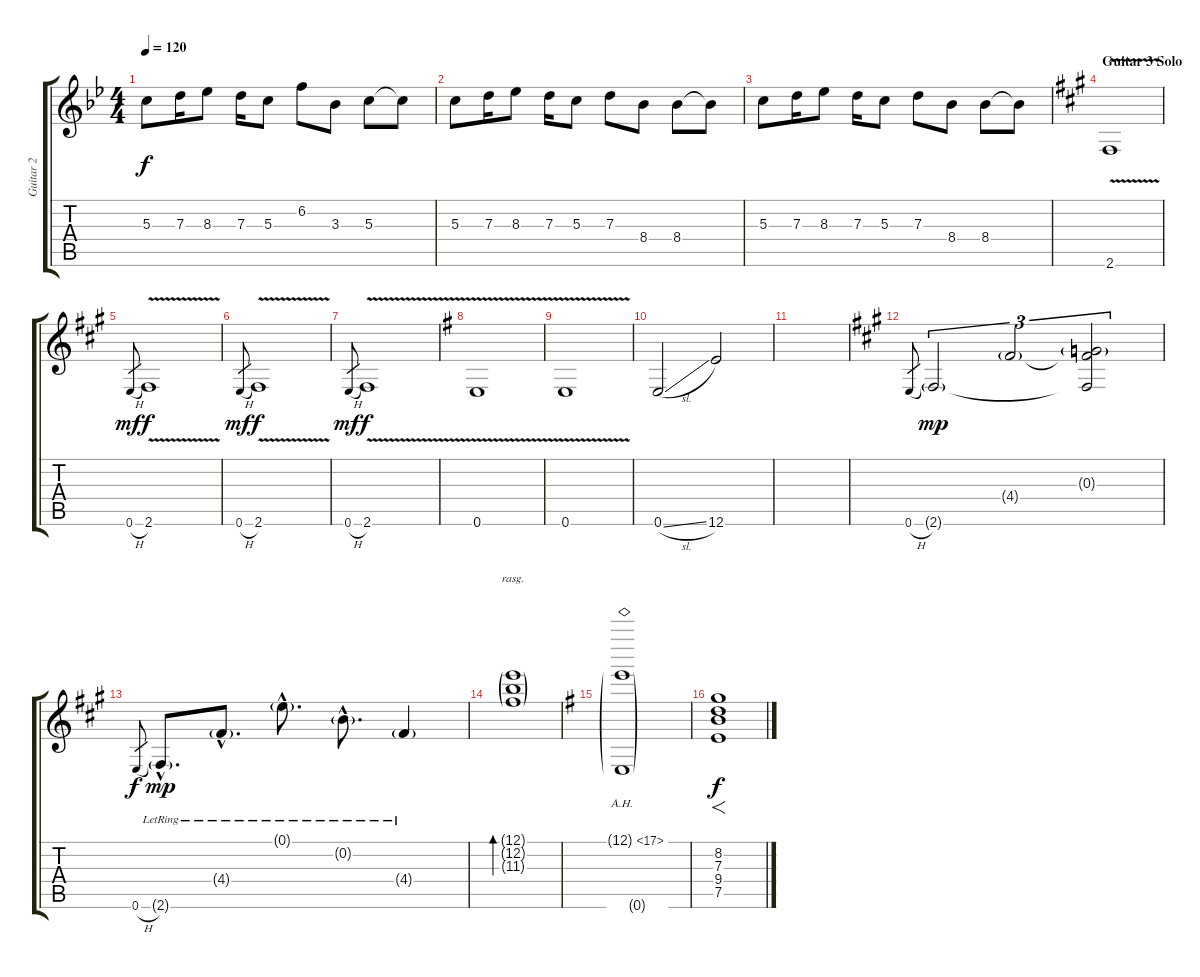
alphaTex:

\track ("Guitar 2" "Guitar 2") {instrument distortionguitar}
\staff {score tabs}
\tuning (E4 B3 G3 D3 A2 E2) {hide}
\ts (4 4)
\tempo 120
\clef g2
\ks gminor
5.3.8{dy f} 7.3.16 8.3.8 7.3.16 5.3.8 6.2.8 3.3.8 5.3.8 5.3{t}.8 |
5.3.8 7.3.16 8.3.8 7.3.16 5.3.8 7.3.8 8.4.8 8.4.8 8.4{t}.8 |
5.3.8 7.3.16 8.3.8 7.3.16 5.3.8 7.3.8 8.4.8 8.4.8 8.4{t}.8 |
\section ("" "Guitar 3 Solo")
\ks f#minor
2.6{v}.1{volume 11} |
0.6{h}.8{gr dy mf} 2.6{v}.1{dy f} |
0.6{h}.8{gr dy mf} 2.6{v}.1{dy f} |
0.6{h}.8{gr dy mf} 2.6{v}.1{dy f} |
\ks eminor
0.6{v}.1 |
0.6{v}.1 |
0.6{sl}.2 12.6.2 |
|
\ks f#minor
0.6{h}.8{gr} 2.6{g}.2{tu (3 2) dy mp} 4.4{g}.2{tu (3 2)} (0.3{g} 4.4{t} 2.6{t}).2{tu (3 2)} |
0.6{h}.8{gr dy f} 2.6{g hac lr}.8{d dy mp} 4.4{g hac lr}.8{d} 0.1{g hac lr}.8{d} 0.2{g hac lr}.8{d} 4.4{g lr}.4 |
(12.1{g} 12.2{g} 11.3{g}).1{bd 120 rasg ii} |
\ks eminor
(12.1{ah 5 g} 0.6{g}).1 |
(8.2 7.3 9.4 7.5).1{f dy f}
